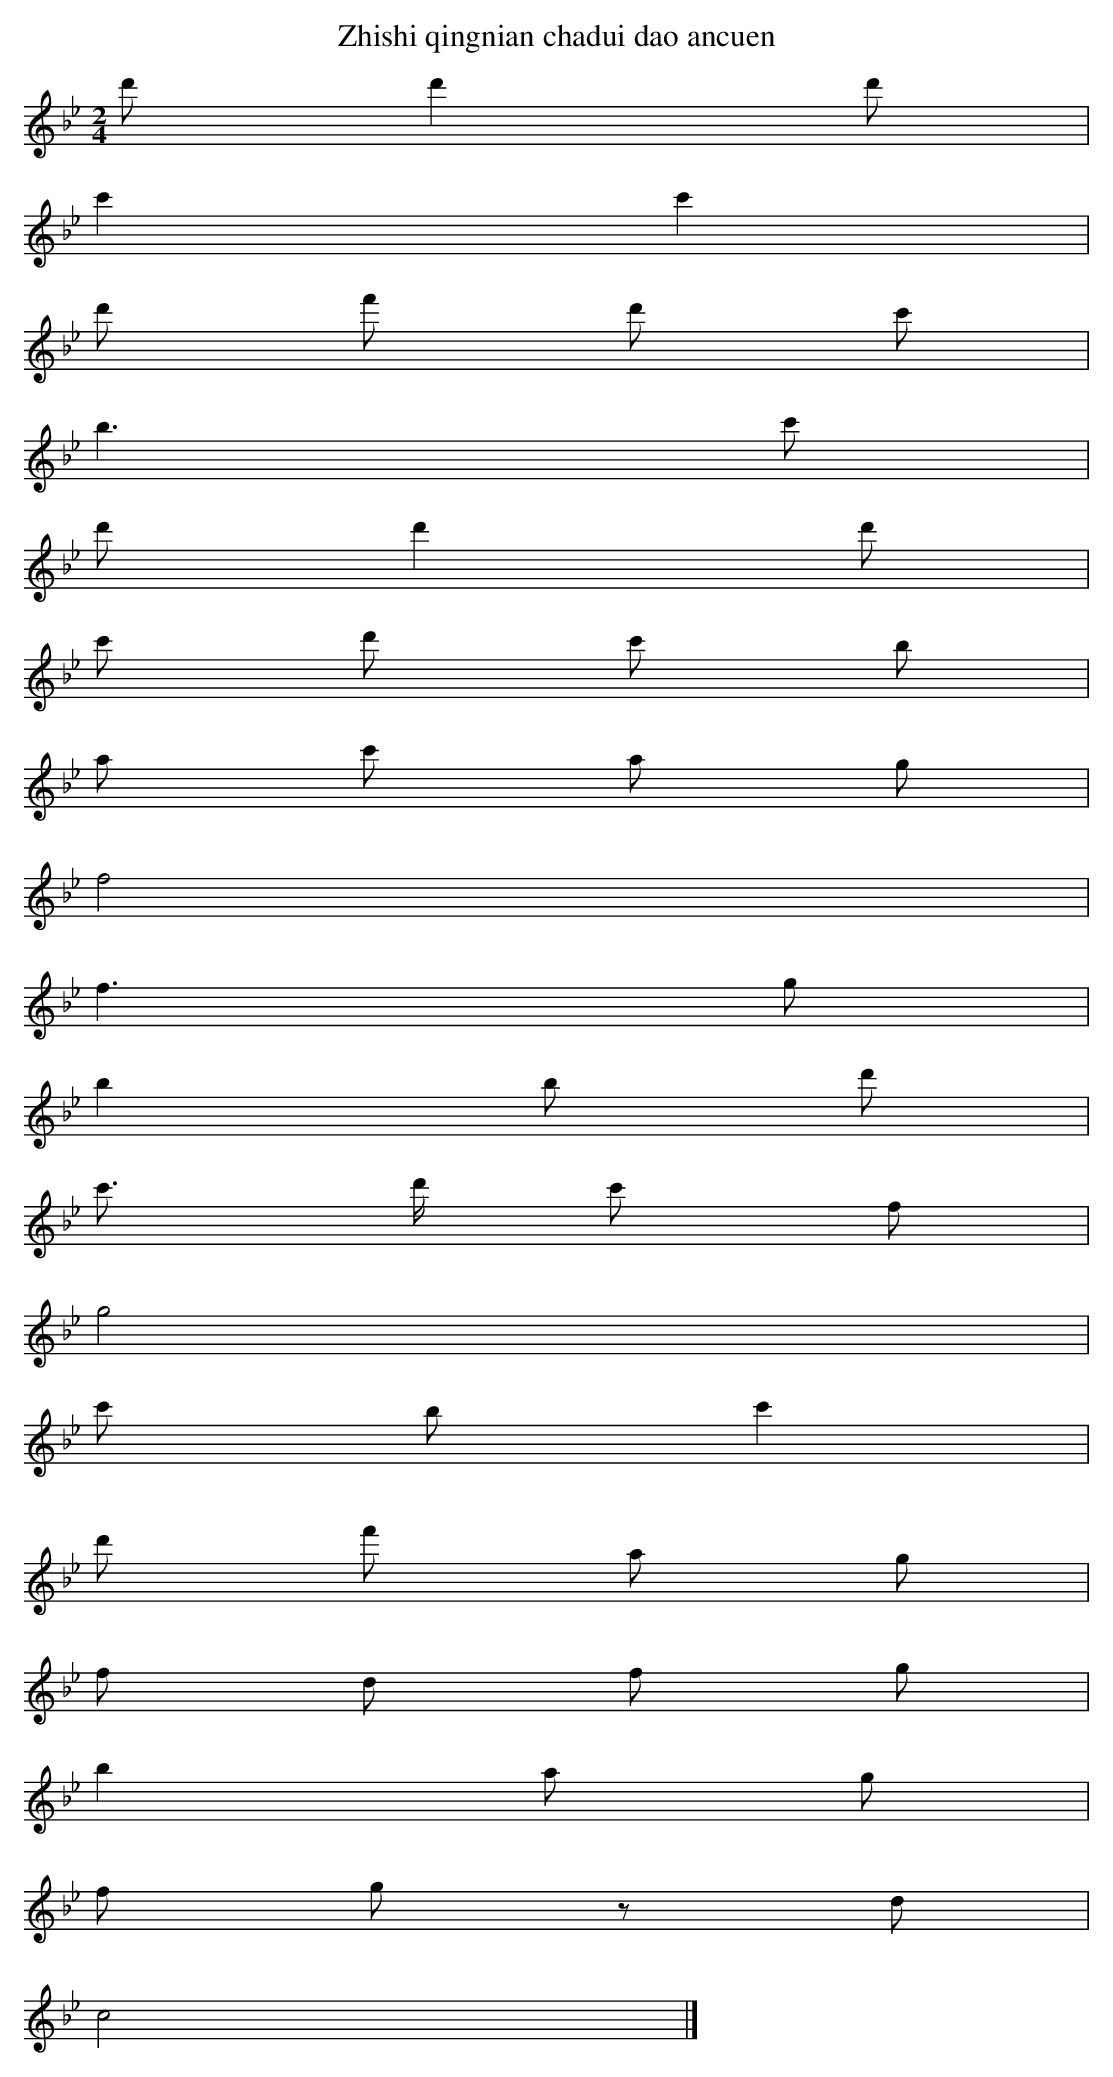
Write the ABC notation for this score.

X:1
T: Zhishi qingnian chadui dao ancuen
L: 1/8
M: 2/4
K: Bb
d'd'2d' [I:setbarnb 1]|
c'2c'2 |
d' f' d' c' |
b3c' |
d'd'2d' |
c' d' c' b |
a c' a g |
f4 |
f3g |
b2b d' |
c'> d' c' f |
g4 |
c' bc'2 |
d' f' a g |
f d f g |
b2a g |
f g z d |
c4 |]
